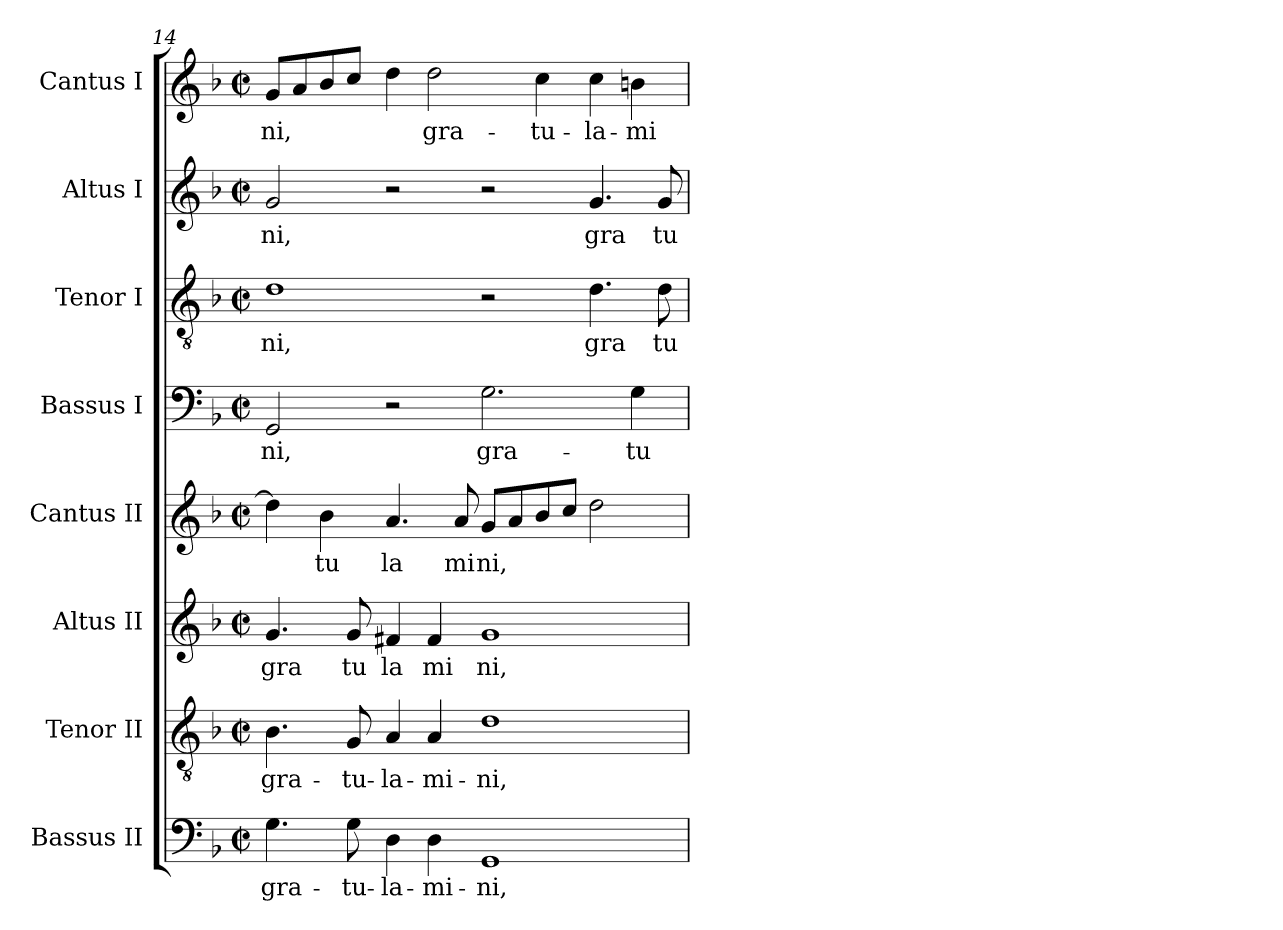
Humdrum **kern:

**kern	**text	**kern	**text	**kern	**text	**kern	**text	**kern	**text	**kern	**text	**kern	**text	**kern	**text
*part8	*part8	*part7	*part7	*part6	*part6	*part5	*part5	*part4	*part4	*part3	*part3	*part2	*part2	*part1	*part1
*staff8	*staff8	*staff7	*staff7	*staff6	*staff6	*staff5	*staff5	*staff4	*staff4	*staff3	*staff3	*staff2	*staff2	*staff1	*staff1
*I"Bassus II	*	*I"Tenor II	*	*I"Altus II	*	*I"Cantus II	*	*I"Bassus I	*	*I"Tenor I	*	*I"Altus I	*	*I"Cantus I	*
*clefF4	*	*clefGv2	*	*clefG2	*	*clefG2	*	*clefF4	*	*clefGv2	*	*clefG2	*	*clefG2	*
*k[b-]	*	*k[b-]	*	*k[b-]	*	*k[b-]	*	*k[b-]	*	*k[b-]	*	*k[b-]	*	*k[b-]	*
*F:	*	*F:	*	*F:	*	*F:	*	*F:	*	*F:	*	*F:	*	*F:	*
*M2/2	*	*M2/2	*	*M2/2	*	*M2/2	*	*M2/2	*	*M2/2	*	*M2/2	*	*M2/2	*
*met(c|)	*	*met(c|)	*	*met(c|)	*	*met(c|)	*	*met(c|)	*	*met(c|)	*	*met(c|)	*	*met(c|)	*
=14	=14	=14	=14	=14	=14	=14	=14	=14	=14	=14	=14	=14	=14	=14	=14
!	!LO:LY:b:cj	!	!LO:LY:b:cj	!	!LO:LY:b:cj	!	!	!	!LO:LY:b:cj	!	!LO:LY:b:cj	!	!LO:LY:b:cj	!	!LO:LY:b
4.G\	gra-	4.B-\	gra-	4.g/	gra	4dd\]	.	2GG/	-ni,	1d	ni,	2g/	ni,	8g/L	-ni,
.	.	.	.	.	.	.	.	.	.	.	.	.	.	8a/	.
!	!	!	!	!	!	!	!LO:LY:b:cj	!	!	!	!	!	!	!	!
.	.	.	.	.	.	4b-\	tu	.	.	.	.	.	.	8b-/	.
!	!LO:LY:b:cj	!	!LO:LY:b:cj	!	!LO:LY:b:cj	!	!	!	!	!	!	!	!	!	!
8G\	-tu-	8G/	-tu-	8g/	tu	.	.	.	.	.	.	.	.	8cc/J	.
!	!LO:LY:b:cj	!	!LO:LY:b:cj	!	!LO:LY:b:cj	!	!LO:LY:b:cj	!	!	!	!	!	!	!	!
4D\	-la-	4A/	-la-	4f#X/	la	4.a/	la	2r	.	.	.	2r	.	4dd\	.
!	!LO:LY:b:cj	!	!LO:LY:b:cj	!	!LO:LY:b:cj	!	!	!	!	!	!	!	!	!	!LO:LY:b:cj
4D\	-mi-	4A/	-mi-	4f#/	mi	.	.	.	.	.	.	.	.	2dd\	gra-
!	!	!	!	!	!	!	!LO:LY:b:cj	!	!	!	!	!	!	!	!
.	.	.	.	.	.	8a/	mi	.	.	.	.	.	.	.	.
!	!LO:LY:b:cj	!	!LO:LY:b:cj	!	!LO:LY:b:cj	!	!LO:LY:b	!	!LO:LY:b:cj	!	!	!	!	!	!
1GG	-ni,	1d	-ni,	1g	ni,	8g/L	ni,	2.G\	gra-	2r	.	2r	.	.	.
.	.	.	.	.	.	8a/	.	.	.	.	.	.	.	.	.
!	!	!	!	!	!	!	!	!	!	!	!	!	!	!	!LO:LY:b:cj
.	.	.	.	.	.	8b-/	.	.	.	.	.	.	.	4cc\	-tu-
.	.	.	.	.	.	8cc/J	.	.	.	.	.	.	.	.	.
!	!	!	!	!	!	!	!	!	!	!	!LO:LY:b:cj	!	!LO:LY:b:cj	!	!LO:LY:b:cj
.	.	.	.	.	.	2dd\	.	.	.	4.d\	gra	4.g/	gra	4cc\	-la-
!	!	!	!	!	!	!	!	!	!LO:LY:b:cj	!	!	!	!	!	!LO:LY:b:cj
.	.	.	.	.	.	.	.	4G\	-tu-	.	.	.	.	4bn\	-mi-
!	!	!	!	!	!	!	!	!	!	!	!LO:LY:b:cj	!	!LO:LY:b:cj	!	!
.	.	.	.	.	.	.	.	.	.	8d\	tu	8g/	tu	.	.
=	=	=	=	=	=	=	=	=	=	=	=	=	=	=	=
*-	*-	*-	*-	*-	*-	*-	*-	*-	*-	*-	*-	*-	*-	*-	*-
